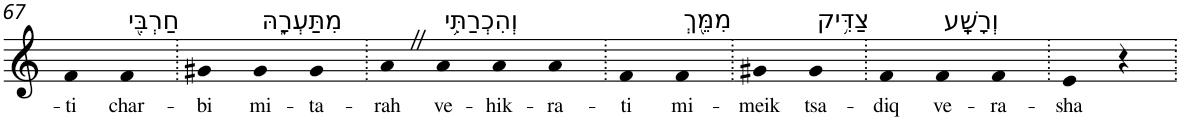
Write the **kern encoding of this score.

**kern	**text
*part1	*part1
*staff1	*staff1
*I"Piano	*
*I'Pno	*
!!LO:PB:g=z
*clefG2	*
*k[]	*
=67	=67
!	!LO:LY:b
4f	-ti
!LO:TX:a:t=חַרְבִּ֖י	!
!	!LO:LY:b
4f	char-
=68.	=68.
!	!LO:LY:b
4g#X	-bi
!LO:TX:a:t=מִתַּעְרָ֑הּ	!
!	!LO:LY:b
4g#	mi-
!	!LO:LY:b
4g#	-ta-
=69.	=69.
!	!LO:LY:b
4aZ	-rah
!LO:TX:a:t=וְהִכְרַתִּ֥י	!
!	!LO:LY:b
4a	ve-
!	!LO:LY:b
4a	-hik-
!	!LO:LY:b
4a	-ra-
=70.	=70.
!	!LO:LY:b
4f	-ti
!LO:TX:a:t=מִמֵּ֖ךְ	!
!	!LO:LY:b
4f	mi-
=71.	=71.
!	!LO:LY:b
4g#X	-meik
!LO:TX:a:t=צַדִּ֥יק	!
!	!LO:LY:b
4g#	tsa-
=72.	=72.
!	!LO:LY:b
4f	-diq
!LO:TX:a:t=וְרָשָֽׁע	!
!	!LO:LY:b
4f	ve-
!	!LO:LY:b
4f	-ra-
=73.	=73.
!	!LO:LY:b
4e	-sha
4r	.
=.	=.
*-	*-
